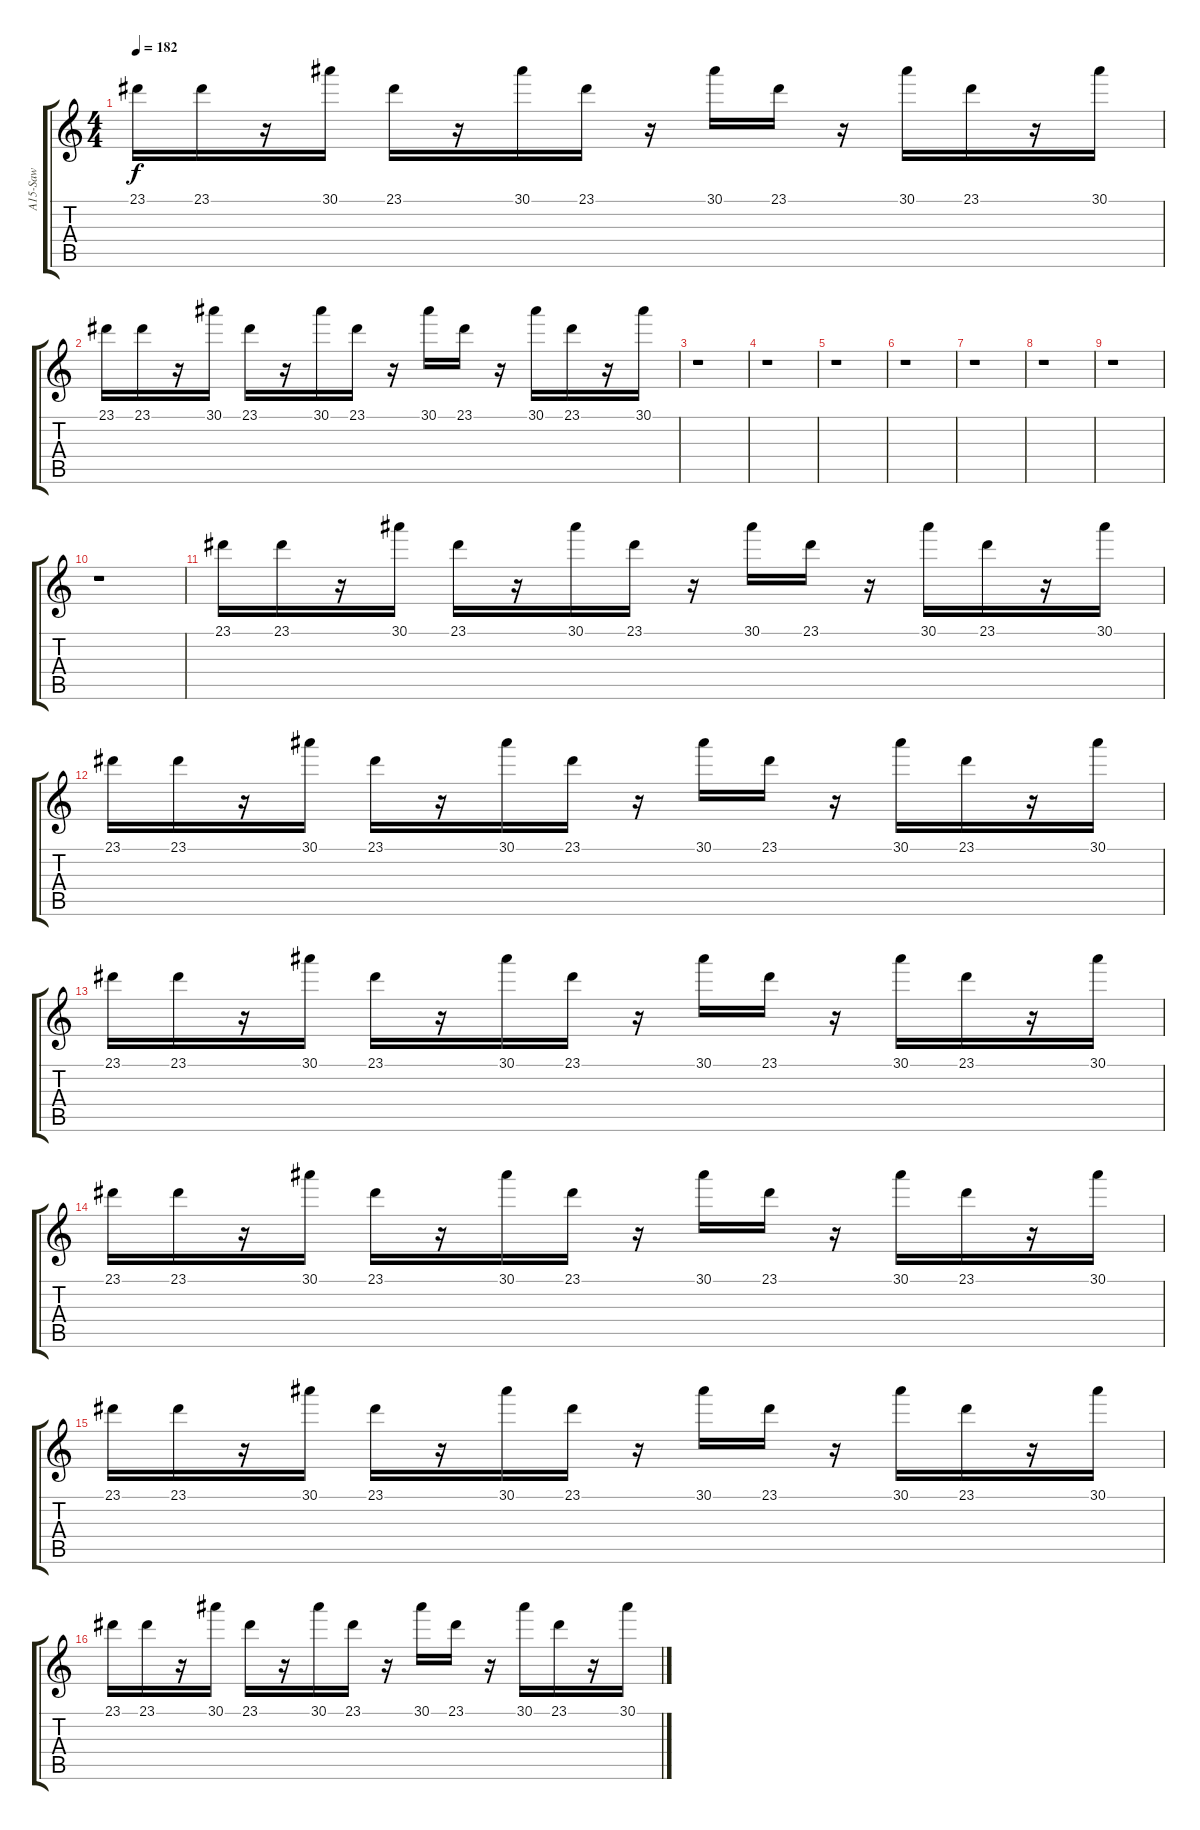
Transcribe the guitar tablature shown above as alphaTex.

\track ("A15-Saw         " "A15-Saw   ") {instrument acousticgrandpiano}
\staff {score tabs}
\tuning (E4 B3 G3 D3 A2 E2) {hide}
\ts (4 4)
\tempo 182
\clef g2
\ks c
23.1.16{dy f balance 10} 23.1.16{balance 8} r.16{balance 5} 30.1.16{balance 2} 23.1.16{balance 0} r.16{balance 2} 30.1.16{balance 5} 23.1.16{balance 8} r.16{balance 10} 30.1.16{balance 12} 23.1.16{balance 15} r.16{balance 12} 30.1.16{balance 10} 23.1.16{balance 8} r.16{balance 5} 30.1.16{balance 2} |
23.1.16{balance 10} 23.1.16{balance 8} r.16{balance 5} 30.1.16{balance 2} 23.1.16{balance 0} r.16{balance 2} 30.1.16{balance 5} 23.1.16{balance 8} r.16{balance 10} 30.1.16{balance 12} 23.1.16{balance 15} r.16{balance 12} 30.1.16{balance 10} 23.1.16{balance 8} r.16{balance 5} 30.1.16{balance 2} |
r.1 |
r.1 |
r.1 |
r.1 |
r.1 |
r.1 |
r.1 |
r.1 |
23.1.16{balance 0} 23.1.16{balance 2} r.16{balance 5} 30.1.16{balance 8} 23.1.16{balance 10} r.16{balance 12} 30.1.16{balance 15} 23.1.16{balance 12} r.16{balance 10} 30.1.16{balance 8} 23.1.16{balance 5} r.16{balance 2} 30.1.16{balance 0} 23.1.16{balance 2} r.16{balance 5} 30.1.16{balance 8} |
23.1.16{balance 10} 23.1.16{balance 12} r.16{balance 15} 30.1.16{balance 12} 23.1.16{balance 10} r.16{balance 8} 30.1.16{balance 5} 23.1.16{balance 2} r.16{balance 0} 30.1.16{balance 2} 23.1.16{balance 5} r.16{balance 8} 30.1.16{balance 10} 23.1.16{balance 12} r.16{balance 15} 30.1.16{balance 12} |
23.1.16{balance 10} 23.1.16{balance 8} r.16{balance 5} 30.1.16{balance 2} 23.1.16{balance 0} r.16{balance 2} 30.1.16{balance 5} 23.1.16{balance 8} r.16{balance 10} 30.1.16{balance 12} 23.1.16{balance 15} r.16{balance 12} 30.1.16{balance 10} 23.1.16{balance 8} r.16{balance 5} 30.1.16{balance 2} |
23.1.16{balance 0} 23.1.16{balance 2} r.16{balance 5} 30.1.16{balance 8} 23.1.16{balance 10} r.16{balance 12} 30.1.16{balance 15} 23.1.16{balance 12} r.16{balance 10} 30.1.16{balance 8} 23.1.16{balance 5} r.16{balance 2} 30.1.16{balance 0} 23.1.16{balance 2} r.16{balance 5} 30.1.16{balance 8} |
23.1.16{balance 10} 23.1.16{balance 12} r.16{balance 15} 30.1.16{balance 12} 23.1.16{balance 10} r.16{balance 8} 30.1.16{balance 5} 23.1.16{balance 2} r.16{balance 0} 30.1.16{balance 2} 23.1.16{balance 5} r.16{balance 8} 30.1.16{balance 10} 23.1.16{balance 12} r.16{balance 15} 30.1.16{balance 12} |
23.1.16{balance 10} 23.1.16{balance 8} r.16{balance 5} 30.1.16{balance 2} 23.1.16{balance 0} r.16{balance 2} 30.1.16{balance 5} 23.1.16{balance 8} r.16{balance 10} 30.1.16{balance 12} 23.1.16{balance 15} r.16{balance 12} 30.1.16{balance 10} 23.1.16{balance 8} r.16{balance 5} 30.1.16{balance 2}
